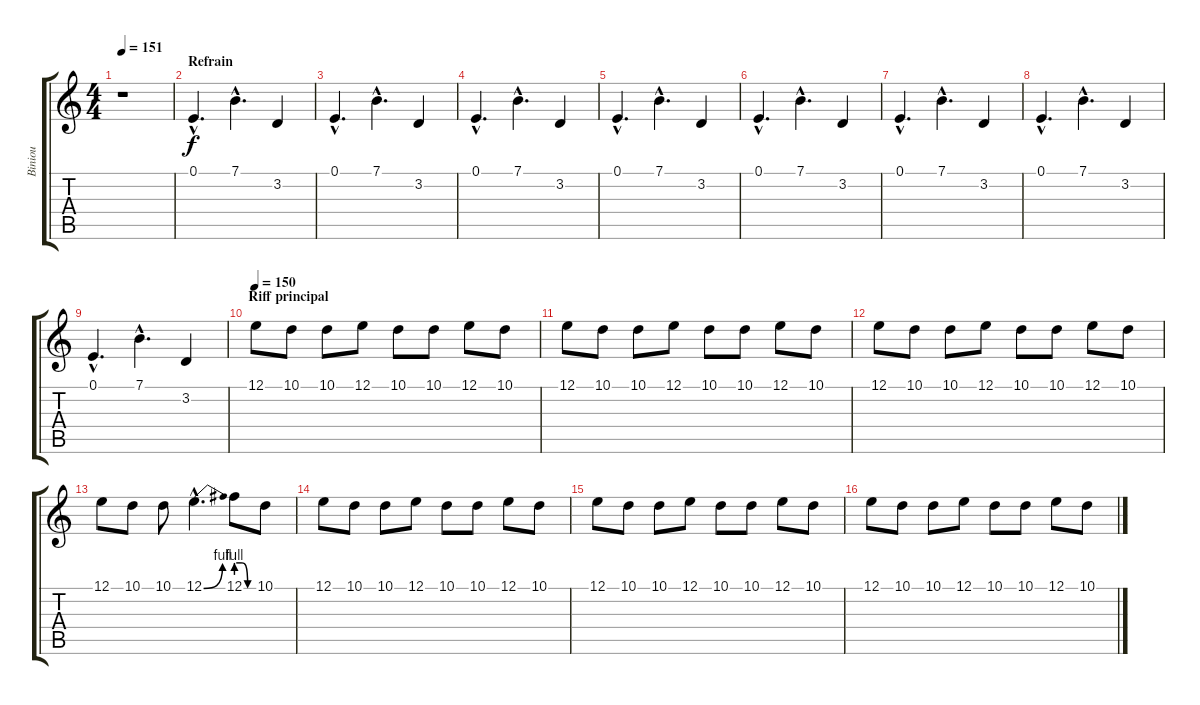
\track ("Biniou" "Biniou") {instrument englishhorn}
\staff {score tabs}
\tuning (E4 B3 G3 D3 A2 E2) {hide}
\ts (4 4)
\tempo 151
\clef g2
\ks c
r.1{dy f} |
\section ("" "Refrain ")
0.1{hac}.4{d} 7.1{hac}.4{d} 3.2.4 |
0.1{hac}.4{d} 7.1{hac}.4{d} 3.2.4 |
0.1{hac}.4{d} 7.1{hac}.4{d} 3.2.4 |
0.1{hac}.4{d} 7.1{hac}.4{d} 3.2.4 |
0.1{hac}.4{d} 7.1{hac}.4{d} 3.2.4 |
0.1{hac}.4{d} 7.1{hac}.4{d} 3.2.4 |
0.1{hac}.4{d} 7.1{hac}.4{d} 3.2.4 |
0.1{hac}.4{d} 7.1{hac}.4{d} 3.2.4 |
\section ("" "Riff principal")
\tempo 150
12.1.8 10.1.8 10.1.8 12.1.8 10.1.8 10.1.8 12.1.8 10.1.8 |
12.1.8 10.1.8 10.1.8 12.1.8 10.1.8 10.1.8 12.1.8 10.1.8 |
12.1.8 10.1.8 10.1.8 12.1.8 10.1.8 10.1.8 12.1.8 10.1.8 |
12.1.8 10.1.8 10.1.8 12.1{be (bend 0 0 60 4) hac}.4{d} 12.1{be (custom 0 4 20 4 40 0 60 0)}.8 10.1.8 |
12.1.8 10.1.8 10.1.8 12.1.8 10.1.8 10.1.8 12.1.8 10.1.8 |
12.1.8 10.1.8 10.1.8 12.1.8 10.1.8 10.1.8 12.1.8 10.1.8 |
12.1.8 10.1.8 10.1.8 12.1.8 10.1.8 10.1.8 12.1.8 10.1.8
